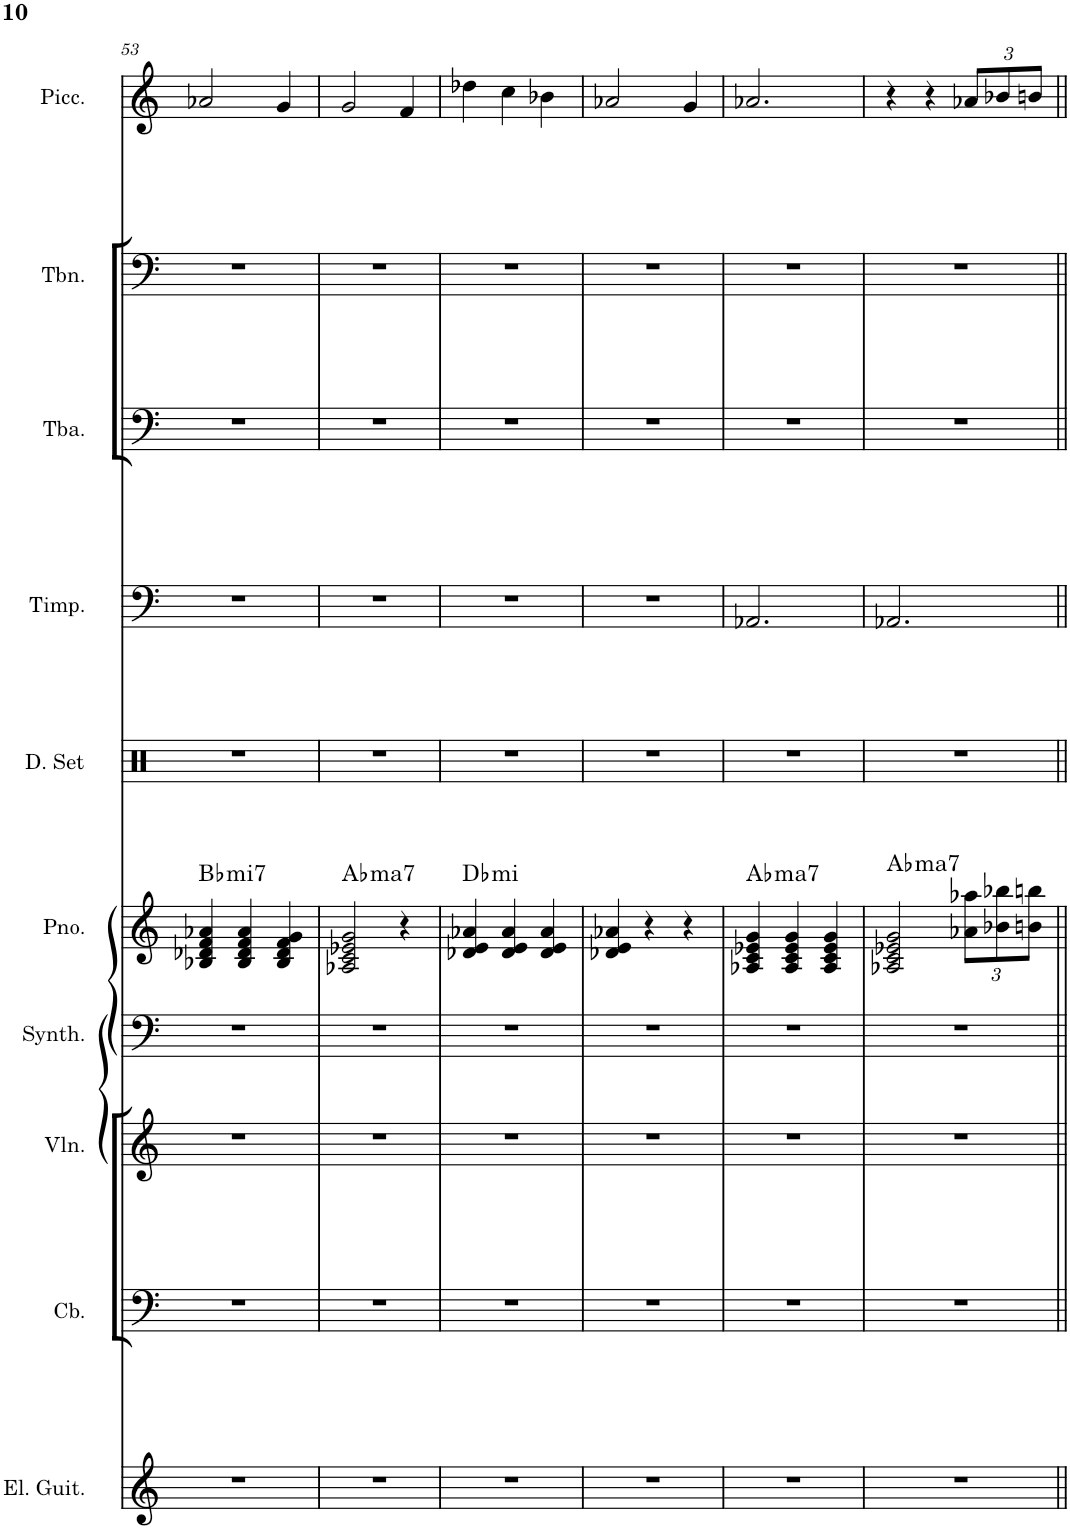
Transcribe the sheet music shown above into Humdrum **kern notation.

**kern	**kern	**kern	**kern	**kern	**harte	**kern	**kern	**kern	**kern	**kern
*part10	*part9	*part8	*part7	*part6	*part6	*part5	*part4	*part3	*part2	*part1
*staff10	*staff9	*staff8	*staff7	*staff6	*	*staff5	*staff4	*staff3	*staff2	*staff1
*I"Electric Guitar	*I"Contrabass	*I"Violin	*I"Choir Synthesizer	*I"Piano	*	*I"Drumset	*I"Timpani	*I"Tuba	*I"Trombone	*I"Piccolo
*I'El. Guit.	*I'Cb.	*I'Vln.	*I'Synth.	*I'Pno.	*	*I'D. Set	*I'Timp.	*I'Tba.	*I'Tbn.	*I'Picc.
!!LO:PB:g=z
*clefG2	*clefF4	*clefG2	*clefF4	*clefG2	*	*clefX	*clefF4	*clefF4	*clefF4	*clefG2
*Trd7c12	*Trd7c12	*	*	*	*	*	*	*	*	*Trd-7c-12
*k[]	*k[]	*k[]	*k[]	*k[]	*	*k[]	*k[]	*k[]	*k[]	*k[]
*M3/4	*M3/4	*M3/4	*M3/4	*M3/4	*	*M3/4	*M3/4	*M3/4	*M3/4	*M3/4
=53	=53	=53	=53	=53	=53	=53	=53	=53	=53	=53
!	!	!	!	!	!LO:H:kt=mi7	!	!	!	!	!
2.r	2.r	2.r	2.r	4B-X/ 4d-X/ 4f/ 4a-X/	Bb:min7	2.r	2.r	2.r	2.r	2a-X/
.	.	.	.	4B-/ 4d-/ 4f/ 4a-/	.	.	.	.	.	.
.	.	.	.	4B-/ 4d-/ 4f/ 4g/	.	.	.	.	.	4g/
=54	=54	=54	=54	=54	=54	=54	=54	=54	=54	=54
!	!	!	!	!	!LO:H:kt=ma7	!	!	!	!	!
2.r	2.r	2.r	2.r	2A-X/ 2c/ 2e-X/ 2g/	Ab:maj7	2.r	2.r	2.r	2.r	2g/
.	.	.	.	4r	.	.	.	.	.	4f/
=55	=55	=55	=55	=55	=55	=55	=55	=55	=55	=55
!	!	!	!	!	!LO:H:kt=mi	!	!	!	!	!
2.r	2.r	2.r	2.r	4d-X/ 4e/ 4a-X/	Db:min	2.r	2.r	2.r	2.r	4dd-X\
.	.	.	.	4d-/ 4e/ 4a-/	.	.	.	.	.	4cc\
.	.	.	.	4d-/ 4e/ 4a-/	.	.	.	.	.	4b-X\
=56	=56	=56	=56	=56	=56	=56	=56	=56	=56	=56
2.r	2.r	2.r	2.r	4d-X/ 4e/ 4a-X/	.	2.r	2.r	2.r	2.r	2a-X/
.	.	.	.	4r	.	.	.	.	.	.
.	.	.	.	4r	.	.	.	.	.	4g/
=57	=57	=57	=57	=57	=57	=57	=57	=57	=57	=57
!	!	!	!	!	!LO:H:kt=ma7	!	!	!	!	!
2.r	2.r	2.r	2.r	4A-X/ 4c/ 4e-X/ 4g/	Ab:maj7	2.r	2.AA-X/	2.r	2.r	2.a-X/
.	.	.	.	4A-/ 4c/ 4e-/ 4g/	.	.	.	.	.	.
.	.	.	.	4A-/ 4c/ 4e-/ 4g/	.	.	.	.	.	.
=58	=58	=58	=58	=58	=58	=58	=58	=58	=58	=58
!	!	!	!	!	!LO:H:kt=ma7	!	!	!	!	!
2.r	2.r	2.r	2.r	2A-X/ 2c/ 2e-X/ 2g/	Ab:maj7	2.r	2.AA-X/	2.r	2.r	4r
.	.	.	.	.	.	.	.	.	.	4r
*	*	*	*	*Xbrackettup	*	*	*	*	*	*Xbrackettup
.	.	.	.	12a-X\ 12aa-X\L	.	.	.	.	.	12a-X/L
.	.	.	.	12b-X\ 12bb-X\	.	.	.	.	.	12b-X/
.	.	.	.	12bn\ 12bbn\J	.	.	.	.	.	12bn/J
=||	=||	=||	=||	=||	=||	=||	=||	=||	=||	=||
*-	*-	*-	*-	*-	*-	*-	*-	*-	*-	*-
